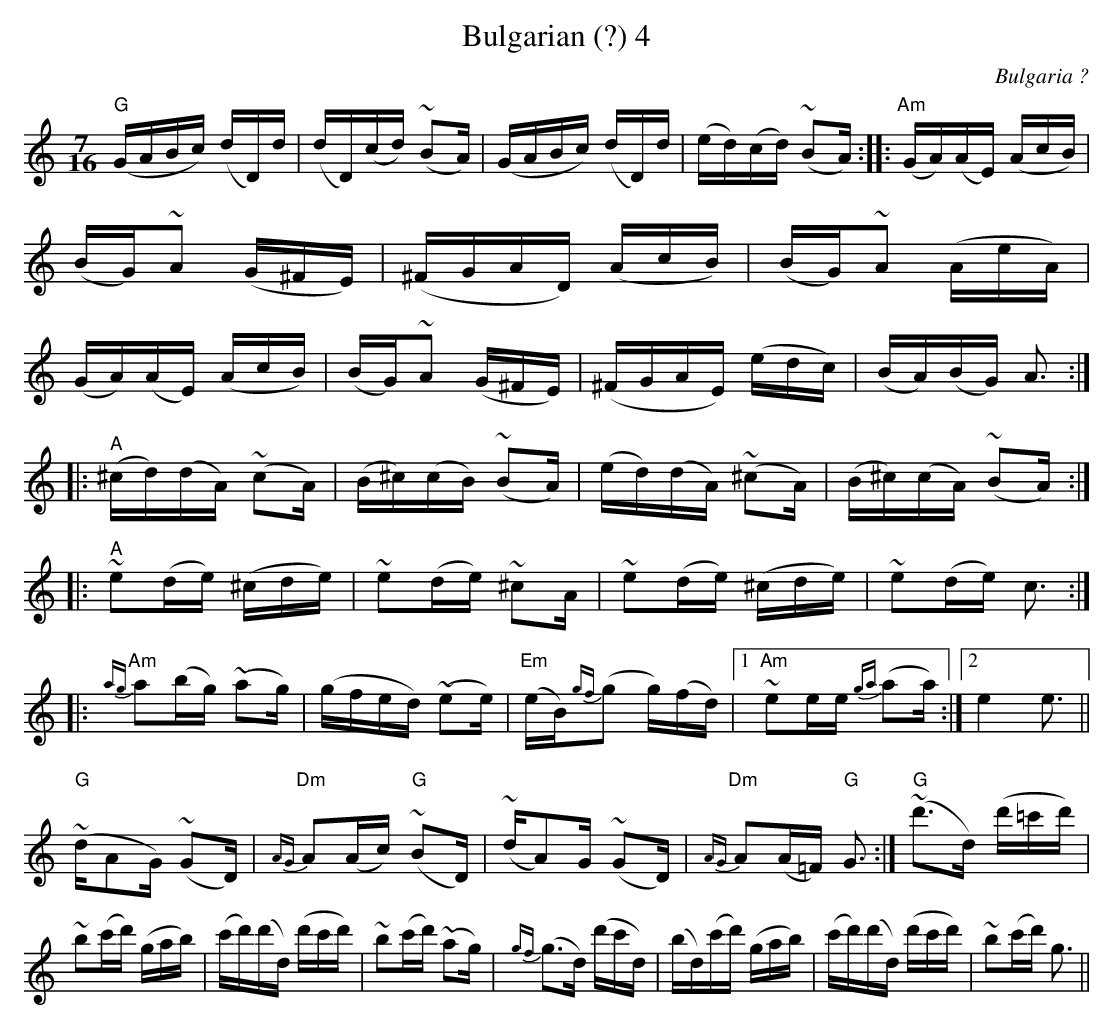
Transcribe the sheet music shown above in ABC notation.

X:1
T:Bulgarian (?) 4
M:7/16
O:Bulgaria ?
K:A min
"G"(GABc) (dD)d|(dD)(cd) (~B2A)|   \
(GABc) (dD)d|(ed)(cd) (~B2A)::  \
"Am"(GA)(AE) (AcB)|(BG)~A2 (G^FE)| \
(^FGAD) (AcB)|(BG)~A2 (AeA)|    \
(GA)(AE) (AcB)|(BG)~A2 (G^FE)| \
(^FGAE) (edc)|(BA)(BG) A3 ::
"A"(^cd)(dA) (~c2A)|(B^c)(cB) (~B2A)|   \
(ed)(dA) (~^c2A)|(B^c)(cA) (~B2A) ::
"A"~e2(de) (^cde)|~e2(de) ~^c2A|       \
~e2(de) (^cde)|~e2(de) c3     ::
{ag}"Am"a2(bg) (~a2g)|(gfed) (~e2e)| \
"Em"(eB){gf}(g2 g)(fd) \
|1 "Am"~e2ee {ga}(a2a) :|2 e4 e3 ||
"G"(~dA2G) (~G2D)|{AG}"Dm"A2(Ac) "G"(~B2D)|  \
(~dA2)G (~G2D)|{AG}"Dm"A2(A=F) "G"G3:|       \
"G"(~d'3d) (d'=c'd')|~b2(c'd') (gab)|   \
(c'd')(d'd) (d'c'd')|~b2(c'd') (~a2g)| \
{gf}(g3d) (d'c'd)|(bd)(c'd') (gab)|    \
(c'd')(d'd) (d'c'd')|~b2(c'd') g3 ||
